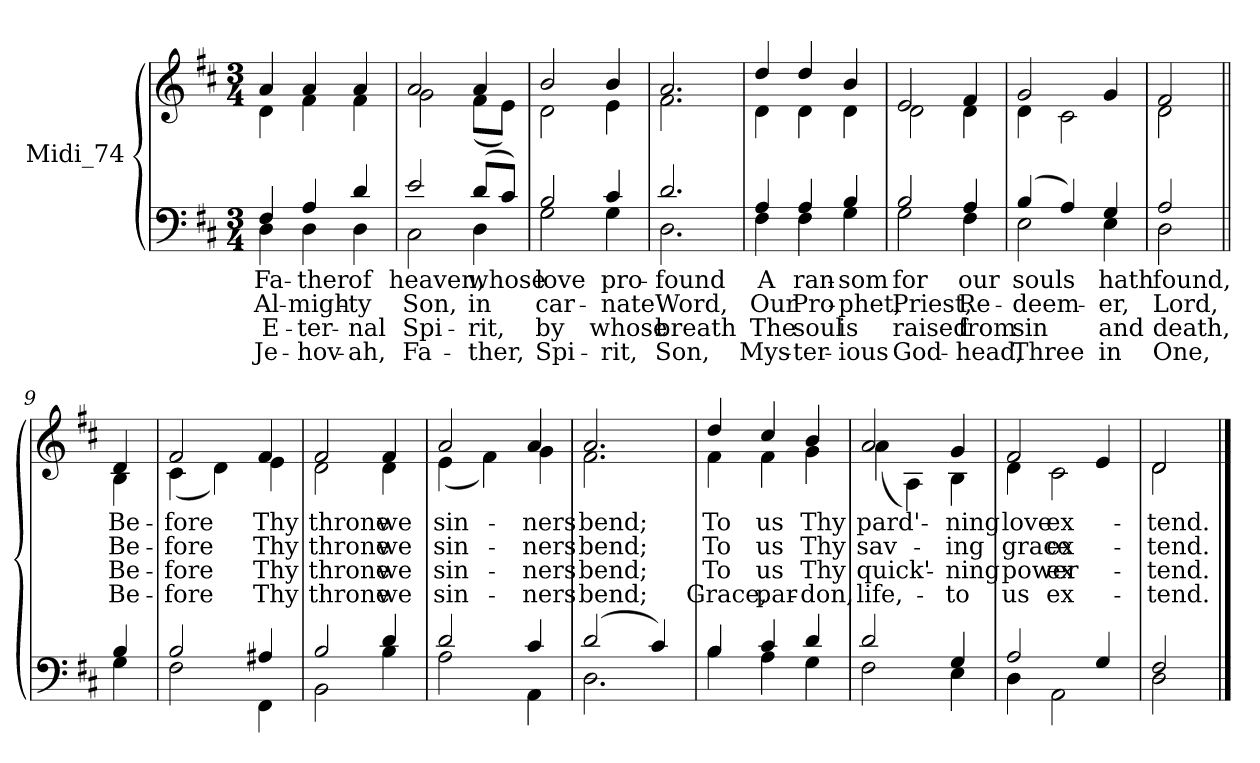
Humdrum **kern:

**kern	**text	**text	**text	**text	**kern	**text	**text	**text	**text
*part2	*part2	*part2	*part2	*part2	*part1	*part1	*part1	*part1	*part1
*staff2	*staff2	*staff2	*staff2	*staff2	*staff1	*staff1	*staff1	*staff1	*staff1
*I"Midi_74	*	*	*	*	*I"Midi_74	*	*	*	*
*clefF4	*	*	*	*	*clefG2	*	*	*	*
*k[f#c#]	*	*	*	*	*k[f#c#]	*	*	*	*
*D:	*	*	*	*	*D:	*	*	*	*
*M3/4	*	*	*	*	*M3/4	*	*	*	*
=1	=1	=1	=1	=1	=1	=1	=1	=1	=1
!	!	!	!	!	!LO:TX:a:t=Rievaulx  (88. 88. L.M.)	!	!	!	!
!	!	!	!	!	!LO:TX:a:cj:t=Father of heaven, whose love profound	!	!	!	!
!	!	!	!	!	!LO:TX:a:cj:t=John Bacchus Dykes\n(1823-76)	!	!	!	!
!	!	!	!	!	!LO:TX:a:cj:t=Edward Cooper\n(1770-1833)	!	!	!	!
!	!LO:LY:a	!LO:LY:a	!LO:LY:a	!LO:LY:a	!	!	!	!	!
*^	*	*	*	*	*^	*	*	*	*
4F#/	4D\	Fa-	-Al-	-E-	-Je-	4a/	4d\	.	.	.	.
!	!	!LO:LY:a	!LO:LY:a	!LO:LY:a	!LO:LY:a	!	!	!	!	!	!
4A/	4D\	-ther	migh-	-ter-	-hov-	4a/	4f#\	.	.	.	.
!	!	!LO:LY:a	!LO:LY:a	!LO:LY:a	!LO:LY:a	!	!	!	!	!	!
4d/	4D\	-of	ty	nal	ah,	4a/	4f#\	.	.	.	.
=2	=2	=2	=2	=2	=2	=2	=2	=2	=2	=2	=2
!	!	!LO:LY:a	!LO:LY:a	!LO:LY:a	!LO:LY:a	!	!	!	!	!	!
2e/	2C#\	heaven,	Son,	Spi-	-Fa-	2a/	2g\	.	.	.	.
!	!	!LO:LY:a	!LO:LY:a	!LO:LY:a	!LO:LY:a	!	!	!	!	!	!
(>8d/L	4D\	-whose	in	rit,	ther,	4a/	(<8f#\L	.	.	.	.
8c#/J)	.	.	.	.	.	.	8e\J)	.	.	.	.
=3	=3	=3	=3	=3	=3	=3	=3	=3	=3	=3	=3
!	!	!LO:LY:a	!LO:LY:a	!LO:LY:a	!LO:LY:a	!	!	!	!	!	!
2B/	2G\	love	car-	-by	Spi-	2b/	2d\	.	.	.	.
!	!	!LO:LY:a	!LO:LY:a	!LO:LY:a	!LO:LY:a	!	!	!	!	!	!
4c#/	4G\	-pro-	-nate	whose	rit,	4b/	4e\	.	.	.	.
=4	=4	=4	=4	=4	=4	=4	=4	=4	=4	=4	=4
!	!	!LO:LY:a	!LO:LY:a	!LO:LY:a	!LO:LY:a	!	!	!	!	!	!
2.d/	2.D\	found	Word,	breath	Son,	2.a/	2.f#\	.	.	.	.
=5	=5	=5	=5	=5	=5	=5	=5	=5	=5	=5	=5
!	!	!LO:LY:a	!LO:LY:a	!LO:LY:a	!LO:LY:a	!	!	!	!	!	!
4A/	4F#\	A	Our	The	Mys-	4dd/	4d\	.	.	.	.
!	!	!LO:LY:a	!LO:LY:a	!LO:LY:a	!LO:LY:a	!	!	!	!	!	!
4A/	4F#\	-ran-	-Pro-	-soul	ter-	4dd/	4d\	.	.	.	.
!	!	!LO:LY:a	!LO:LY:a	!LO:LY:a	!LO:LY:a	!	!	!	!	!	!
4B/	4G\	-som	phet,	is	ious	4b/	4d\	.	.	.	.
=6	=6	=6	=6	=6	=6	=6	=6	=6	=6	=6	=6
!	!	!LO:LY:a	!LO:LY:a	!LO:LY:a	!LO:LY:a	!	!	!	!	!	!
2B/	2G\	for	Priest,	raised	God-	2e/	2d\	.	.	.	.
!	!	!LO:LY:a	!LO:LY:a	!LO:LY:a	!LO:LY:a	!	!	!	!	!	!
4A/	4F#\	-our	Re-	-from	head,	4f#/	4d\	.	.	.	.
=7	=7	=7	=7	=7	=7	=7	=7	=7	=7	=7	=7
!	!	!LO:LY:a	!LO:LY:a	!LO:LY:a	!LO:LY:a	!	!	!	!	!	!
(>4B/	2E\	souls	deem-	sin	Three	2g/	4d\	.	.	.	.
4A/)	.	.	.	.	.	.	2c#\	.	.	.	.
!	!	!LO:LY:a	!LO:LY:a	!LO:LY:a	!LO:LY:a	!	!	!	!	!	!
4G/	4E\	hath	er,	and	in	4g/	.	.	.	.	.
=8	=8	=8	=8	=8	=8	=8	=8	=8	=8	=8	=8
!	!	!LO:LY:a	!LO:LY:a	!LO:LY:a	!LO:LY:a	!	!	!	!	!	!
2A/	2D\	found,	Lord,	death,	One,	2f#/	2d\	.	.	.	.
!!LO:LB:g=z	!!
=9||	=9||	=9||	=9||	=9||	=9||	=9||	=9||	=9||	=9||	=9||	=9||
!	!	!	!	!	!	!	!	!LO:LY:b	!LO:LY:b	!LO:LY:b	!LO:LY:b
4B/	4G\	.	.	.	.	4d/	4B\	Be-	-Be-	-Be-	-Be-
=10	=10	=10	=10	=10	=10	=10	=10	=10	=10	=10	=10
!	!	!	!	!	!	!	!	!LO:LY:b	!LO:LY:b	!LO:LY:b	!LO:LY:b
2B/	2F#\	.	.	.	.	2f#/	(<4c#\	-fore	fore	fore	fore
.	.	.	.	.	.	.	4d\)	.	.	.	.
!	!	!	!	!	!	!	!	!LO:LY:b	!LO:LY:b	!LO:LY:b	!LO:LY:b
4A#X/	4FF#\	.	.	.	.	4f#/	4e\	Thy	Thy	Thy	Thy
=11	=11	=11	=11	=11	=11	=11	=11	=11	=11	=11	=11
!	!	!	!	!	!	!	!	!LO:LY:b	!LO:LY:b	!LO:LY:b	!LO:LY:b
2B/	2BB\	.	.	.	.	2f#/	2d\	throne	throne	throne	throne
!	!	!	!	!	!	!	!	!LO:LY:b	!LO:LY:b	!LO:LY:b	!LO:LY:b
4d/	4B\	.	.	.	.	4f#/	4d\	we	we	we	we
=12	=12	=12	=12	=12	=12	=12	=12	=12	=12	=12	=12
!	!	!	!	!	!	!	!	!LO:LY:b	!LO:LY:b	!LO:LY:b	!LO:LY:b
2d/	2A\	.	.	.	.	2a/	(<4e\	sin-	sin-	sin-	sin-
.	.	.	.	.	.	.	4f#\)	.	.	.	.
!	!	!	!	!	!	!	!	!LO:LY:b	!LO:LY:b	!LO:LY:b	!LO:LY:b
4c#/	4AA\	.	.	.	.	4a/	4g\	ners	ners	ners	ners
=13	=13	=13	=13	=13	=13	=13	=13	=13	=13	=13	=13
!	!	!	!	!	!	!	!	!LO:LY:b	!LO:LY:b	!LO:LY:b	!LO:LY:b
(>2d/	2.D\	.	.	.	.	2.a/	2.f#\	bend;	bend;	bend;	bend;
4c#/)	.	.	.	.	.	.	.	.	.	.	.
=14	=14	=14	=14	=14	=14	=14	=14	=14	=14	=14	=14
!	!	!	!	!	!	!	!	!LO:LY:b	!LO:LY:b	!LO:LY:b	!LO:LY:b
4B/	4B\	.	.	.	.	4dd/	4f#\	To	To	To	Grace,
!	!	!	!	!	!	!	!	!LO:LY:b	!LO:LY:b	!LO:LY:b	!LO:LY:b
4c#/	4A\	.	.	.	.	4cc#/	4f#\	us	us	us	par-
!	!	!	!	!	!	!	!	!LO:LY:b	!LO:LY:b	!LO:LY:b	!LO:LY:b
4d/	4G\	.	.	.	.	4b/	4g\	-Thy	Thy	Thy	don,
=15	=15	=15	=15	=15	=15	=15	=15	=15	=15	=15	=15
!	!	!	!	!	!	!	!	!LO:LY:b	!LO:LY:b	!LO:LY:b	!LO:LY:b
2d/	2F#\	.	.	.	.	2a/	(4a\	pard'-	sav-	quick'-	life,-
.	.	.	.	.	.	.	4A\)	.	.	.	.
!	!	!	!	!	!	!	!	!LO:LY:b	!LO:LY:b	!LO:LY:b	!LO:LY:b
4G/	4E\	.	.	.	.	4g/	4B\	ning	ing	ning	to
=16	=16	=16	=16	=16	=16	=16	=16	=16	=16	=16	=16
!	!	!	!	!	!	!	!	!LO:LY:b	!LO:LY:b	!LO:LY:b	!LO:LY:b
2A/	4D\	.	.	.	.	2f#/	4d\	love	grace	power	us
!	!	!	!	!	!	!	!	!LO:LY:b	!LO:LY:b	!LO:LY:b	!LO:LY:b
.	2AA\	.	.	.	.	.	2c#\	ex-	-ex-	-ex-	-ex-
4G/	.	.	.	.	.	4e/	.	.	.	.	.
=17	=17	=17	=17	=17	=17	=17	=17	=17	=17	=17	=17
!	!	!	!	!	!	!	!	!LO:LY:b	!LO:LY:b	!LO:LY:b	!LO:LY:b
2F#/	2D\	.	.	.	.	2d/	2d\	-tend.	tend.	tend.	tend.
*v	*v	*	*	*	*	*	*	*	*	*	*
*	*	*	*	*	*v	*v	*	*	*	*
==	==	==	==	==	==	==	==	==	==
*-	*-	*-	*-	*-	*-	*-	*-	*-	*-
